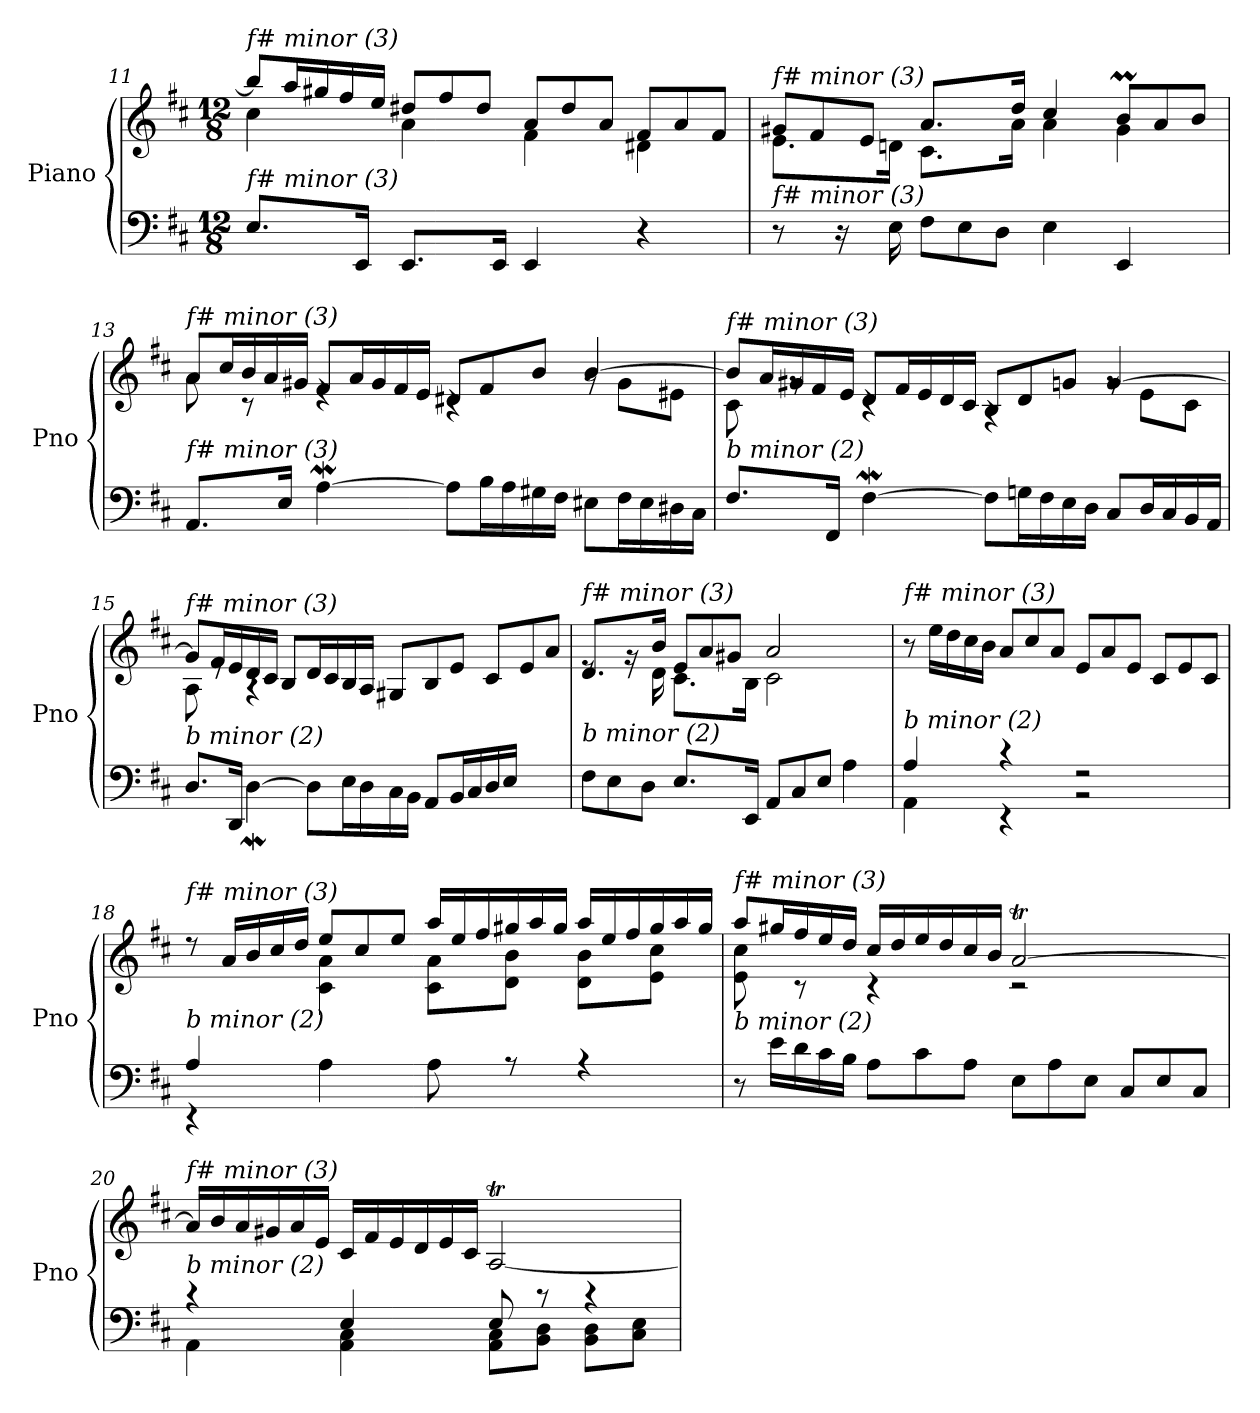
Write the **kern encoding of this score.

**kern	**kern
*part1	*part1
*staff2	*staff1
*I"Piano	*
*I'Pno	*
!!LO:PB:g=z
*clefF4	*clefG2
*k[f#c#]	*k[f#c#]
*D:	*D:
*M12/8	*M12/8
=11	=11
*	*^
*Xtuplet	*	*Xtuplet
!	!LO:TX:i:t=f# minor (3)	!
!LO:TX:i:t=f# minor (3)	!	!
16%3.E/L	8bb/L]	8%3cc#\
.	16aa/L	.
.	16gg#X/	.
.	16ff#/	.
32%3EE/Jk	.	.
.	16ee/JJ	.
16%3.EE/L	8dd#X/L	8%3a\
.	8ff#/	.
.	8dd#/J	.
32%3EE/Jk	.	.
8%3EE/	8a/L	8%3f#\
.	8dd#/	.
.	8a/J	.
8%3r	8f#/L	8%3d#X\
.	8a/	.
.	8f#/J	.
=12	=12	=12
!	!LO:TX:i:t=f# minor (3)	!
!LO:TX:i:t=f# minor (3)	!	!
16%3r	8g#X/L	16%3.e\L
.	8f#/	.
32%3r	.	.
.	8e/J	.
32%3E\	.	32%3dn\Jk
8F#\L	16%3.a/L	16%3.c#\L
8E\	.	.
8D\J	.	.
.	32%3dd/Jk	32%3a\Jk
8%3E\	8%3cc#/	8%3a\
8%3EE/	8bM/L	8%3g#\
.	8a/	.
.	8b/J	.
!!LO:PB:g=z	!!
=13	=13	=13
!	!LO:TX:i:t=f# minor (3)	!
!LO:TX:i:t=f# minor (3)	!	!
16%3.AA/L	8a/L	16%3a\
.	16cc#/L	.
.	16b/	16%3rc
.	16a/	.
32%3E/Jk	.	.
.	16g#X/JJ	.
[8%3AW\	8f#/L	8%3re
.	16a/L	.
.	16g#/	.
.	16f#/	.
.	16e/JJ	.
8A\L]	8d#X/L	8%3rc
16B\L	8f#/	.
16A\	.	.
16G#X\	8b/J	.
16F#\JJ	.	.
8E#X\L	[8%3b/	8rg
16F#\L	.	8g#\L
16E#\	.	.
16D#X\	.	8e#X\J
16C#\JJ	.	.
!!LO:LB:g=z	!!
=14	=14	=14
!	!LO:TX:i:t=f# minor (3)	!
!LO:TX:i:t=b minor (2)	!	!
16%3.F#/L	8b/L]	16%3c#\
.	16a/L	.
.	16g#X/	16%3rg
.	16f#/	.
32%3FF#/Jk	.	.
.	16e/JJ	.
[8%3F#W\	8d/L	8%3rc
.	16f#/L	.
.	16e/	.
.	16d/	.
.	16c#/JJ	.
8F#\L]	8B/L	8%3rA
16Gn\L	8d/	.
16F#\	.	.
16E\	8gn/J	.
16D\JJ	.	.
8C#/L	[8%3g/	8rg
16D/L	.	8e\L
16C#/	.	.
16BB/	.	8c#\J
16AA/JJ	.	.
!!LO:LB:g=z	!!
=15	=15	=15
*^	*	*
!	!	!LO:TX:i:t=f# minor (3)	!
!LO:TX:i:t=b minor (2)	!	!	!
2ryy	8.D/L	8g/L]	8A\
.	.	16f#/L	8re
.	16DD/Jk	16e/	.
.	[4Dw\	16d/	4rA
.	.	16c#/JJ	.
.	.	8B/L	.
1ryy	8D\L]	16d/L	1ryy
.	.	16c#/	.
.	16E\L	16B/	.
.	16D\	16A/JJ	.
.	16C#\	8G#X/L	.
.	16BB\JJ	.	.
.	8AA/L	8B/	.
.	16BB/L	8e/J	.
.	16C#/	.	.
.	16D/	8c#/L	.
.	16E/JJ	.	.
.	4ryy	8e/	.
.	.	8a/J	.
*v	*v	*	*
=16	=16	=16
!	!LO:TX:i:t=f# minor (3)	!
!LO:TX:i:t=b minor (2)	!	!
8F#\L	16%3.d/L	16%3re
8E\	.	.
.	.	32%3rg
8D\J	.	.
.	32%3b/Jk	32%3d\
16%3.E/L	8e/L	16%3.c#\L
.	8a/	.
.	8g#X/J	.
32%3EE/Jk	.	32%3B\Jk
8AA/L	4%3a/	4%3c#\
8C#/	.	.
8E/J	.	.
8%3A\	.	.
*	*v	*v
!!LO:LB:g=z
=17	=17
*^	*
!	!	!LO:TX:i:t=f# minor (3)
!LO:TX:i:t=b minor (2)	!	!
8%3A/	8%3AA\	8r
.	.	16ee\LL
.	.	16dd\
.	.	16cc#\
.	.	16b\JJ
8%3rc	8%3rEE	8a/L
.	.	8cc#/
.	.	8a/J
4%3rBB	4%3rF	8e/L
.	.	8a/
.	.	8e/J
.	.	8c#/L
.	.	8e/
.	.	8c#/J
!!LO:LB:g=z
=18	=18	=18
*	*	*^
!	!	!LO:TX:i:t=f# minor (3)	!
!LO:TX:i:t=b minor (2)	!	!	!
8%3A/	8%3rEE	8rdd	4.ryy
.	.	16a/LL	.
.	.	16b/	.
.	.	16cc#/	.
.	.	16dd/JJ	.
1ryy	8%3A\	8ee/L	8%3c#\ 8%3a\
.	.	8cc#/	.
.	.	8ee/J	.
.	16%3A\	16aa/LL	16%3c#\ 16%3a\L
.	.	16ee/	.
.	.	16ff#/	.
.	16%3rA	16gg#X/	16%3d\ 16%3b\J
.	.	16aa/	.
.	.	16gg#/JJ	.
.	8%3rA	16aa/LL	16%3d\ 16%3b\L
.	.	16ee/	.
.	.	16ff#/	.
.	.	16gg#/	16%3e\ 16%3cc#\J
8ryy	.	16aa/	.
.	.	16gg#/JJ	.
*v	*v	*	*
=19	=19	=19
!	!LO:TX:i:t=f# minor (3)	!
!LO:TX:i:t=b minor (2)	!	!
8r	8aa/L	16%3e\ 16%3cc#\
16e\LL	16gg#X/L	.
16d\	16ff#/	16%3rc
16c#\	16ee/	.
16B\JJ	16dd/JJ	.
8A\L	16cc#/LL	8%3rc
.	16dd/	.
8c#\	16ee/	.
.	16dd/	.
8A\J	16cc#/	.
.	16b/JJ	.
8E\L	[4%3aT/	4%3rc
8A\	.	.
8E\J	.	.
8C#/L	.	.
8E/	.	.
8C#/J	.	.
*	*v	*v
!!LO:PB:g=z
=20	=20
*^	*
!	!	!LO:TX:i:t=f# minor (3)
!LO:TX:i:t=b minor (2)	!	!
8%3rc	8%3AA\	16a/LL]
.	.	16b/
.	.	16a/
.	.	16g#X/
.	.	16a/
.	.	16e/JJ
8%3E/	8%3AA\ 8%3C#\	16c#/LL
.	.	16f#/
.	.	16e/
.	.	16d/
.	.	16e/
.	.	16c#/JJ
16%3E/	16%3AA\ 16%3C#\L	[4%3AT/
16%3rc	16%3BB\ 16%3D\J	.
8%3rc	16%3BB\ 16%3D\L	.
.	16%3C#\ 16%3E\J	.
*v	*v	*
=	=
*-	*-
